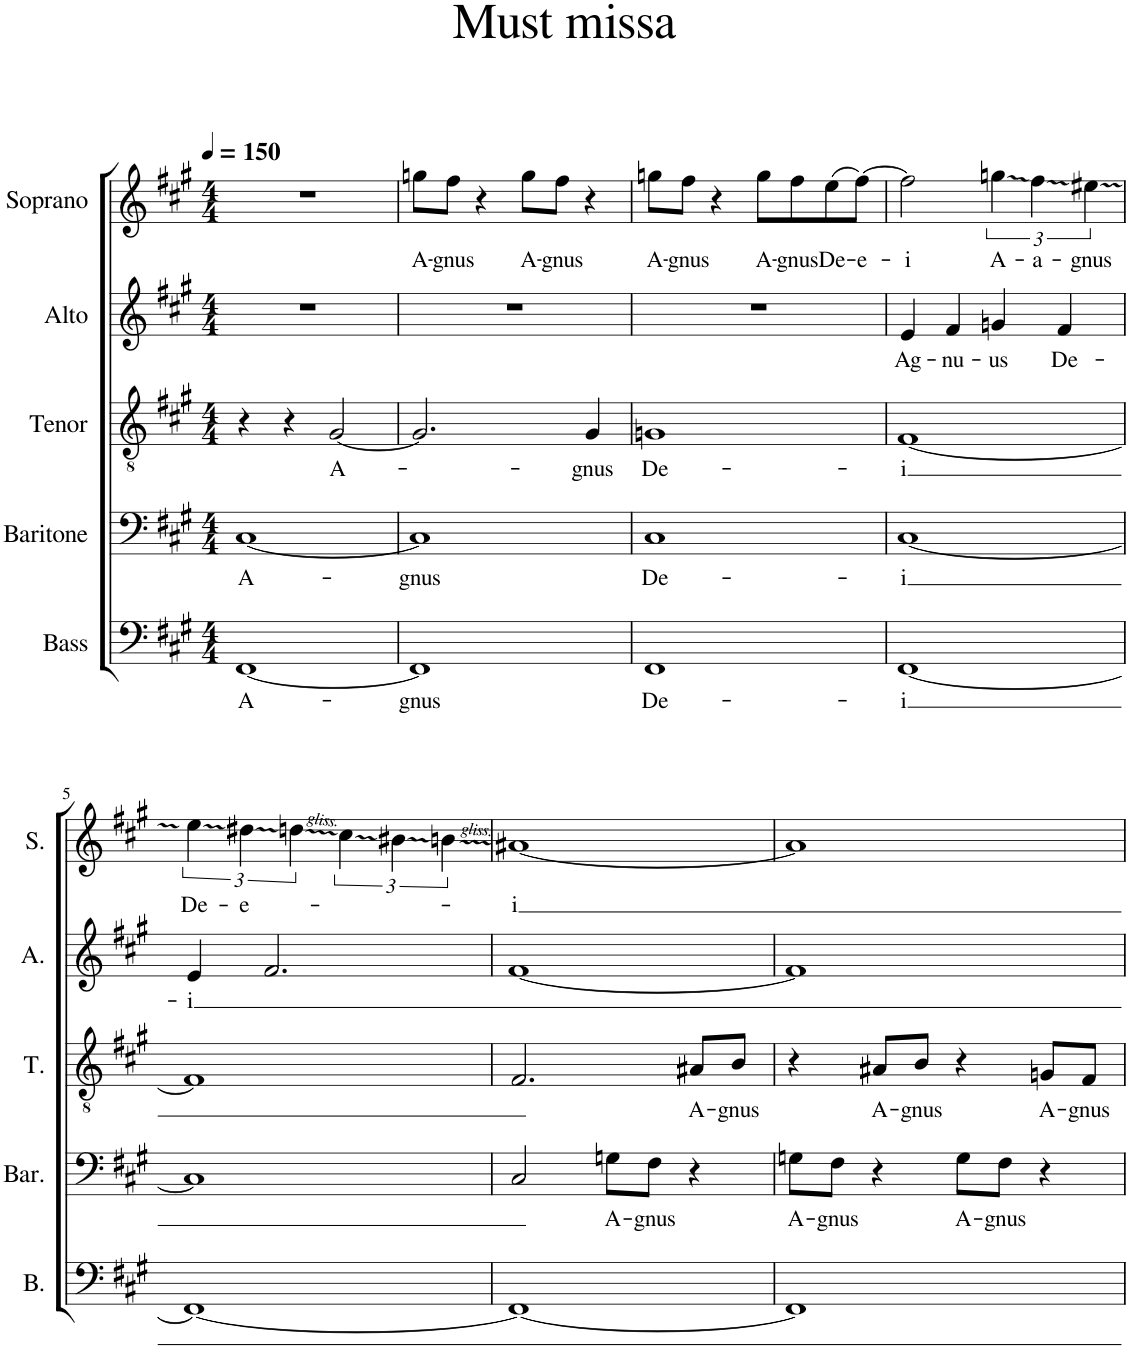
**kern	**text	**kern	**text	**kern	**text	**kern	**text	**kern	**text
*part5	*part5	*part4	*part4	*part3	*part3	*part2	*part2	*part1	*part1
*staff5	*staff5	*staff4	*staff4	*staff3	*staff3	*staff2	*staff2	*staff1	*staff1
*I"Bass	*	*I"Baritone	*	*I"Tenor	*	*I"Alto	*	*I"Soprano	*
*I'B.	*	*I'Bar.	*	*I'T.	*	*I'A.	*	*I'S.	*
*clefF4	*	*clefF4	*	*clefGv2	*	*clefG2	*	*clefG2	*
*	*	*	*	*	*	*Trd1c2	*	*	*
*k[f#c#g#]	*	*k[f#c#g#]	*	*k[f#c#g#]	*	*k[f#c#g#]	*	*k[f#c#g#]	*
*M4/4	*	*M4/4	*	*M4/4	*	*M4/4	*	*M4/4	*
*MM150	*	*MM150	*	*MM150	*	*MM150	*	*MM150	*
=1	=1	=1	=1	=1	=1	=1	=1	=1	=1
!	!LO:LY:b	!	!LO:LY:b	!	!	!	!	!	!
[1FF#	A-	[1C#	A-	4r	.	1r	.	1r	.
.	.	.	.	4r	.	.	.	.	.
!	!	!	!	!	!LO:LY:b	!	!	!	!
.	.	.	.	[2G#/	A-	.	.	.	.
=2	=2	=2	=2	=2	=2	=2	=2	=2	=2
!	!LO:LY:b	!	!LO:LY:b	!	!	!	!	!	!LO:LY:b
1FF#]	-gnus	1C#]	-gnus	2.G#/]	.	1r	.	8ggn\L	A-
!	!	!	!	!	!	!	!	!	!LO:LY:b
.	.	.	.	.	.	.	.	8ff#\J	-gnus
.	.	.	.	.	.	.	.	4r	.
!	!	!	!	!	!	!	!	!	!LO:LY:b
.	.	.	.	.	.	.	.	8gg\L	A-
!	!	!	!	!	!	!	!	!	!LO:LY:b
.	.	.	.	.	.	.	.	8ff#\J	-gnus
!	!	!	!	!	!LO:LY:b	!	!	!	!
.	.	.	.	4G#/	-gnus	.	.	4r	.
=3	=3	=3	=3	=3	=3	=3	=3	=3	=3
!	!LO:LY:b	!	!LO:LY:b	!	!LO:LY:b	!	!	!	!LO:LY:b
1FF#	De-	1C#	De-	1Gn	De-	1r	.	8ggn\L	A-
!	!	!	!	!	!	!	!	!	!LO:LY:b
.	.	.	.	.	.	.	.	8ff#\J	-gnus
.	.	.	.	.	.	.	.	4r	.
!	!	!	!	!	!	!	!	!	!LO:LY:b
.	.	.	.	.	.	.	.	8gg\L	A-
!	!	!	!	!	!	!	!	!	!LO:LY:b
.	.	.	.	.	.	.	.	8ff#\	-gnus
!	!	!	!	!	!	!	!	!	!LO:LY:b
.	.	.	.	.	.	.	.	(8ee\	De-
!	!	!	!	!	!	!	!	!	!LO:LY:b
.	.	.	.	.	.	.	.	[8ff#\J)	-e-
=4	=4	=4	=4	=4	=4	=4	=4	=4	=4
!	!LO:LY:b	!	!LO:LY:b	!	!LO:LY:b	!	!LO:LY:b	!	!LO:LY:b
[1FF#	-i	[1C#	-i	[1F#	-i	4e/	Ag-	2ff#\]	-i
!	!	!	!	!	!	!	!LO:LY:b	!	!
.	.	.	.	.	.	4f#/	-nu-	.	.
!	!	!	!	!	!	!	!LO:LY:b	!	!LO:LY:b
.	.	.	.	.	.	4gn/	-us	6ggn\	A-
!	!	!	!	!	!	!	!	!	!LO:LY:b
.	.	.	.	.	.	.	.	6ff#\	-a-
!	!	!	!	!	!	!	!LO:LY:b	!	!
.	.	.	.	.	.	4f#/	De-	.	.
!	!	!	!	!	!	!	!	!	!LO:LY:b
.	.	.	.	.	.	.	.	6ee#X\	-gnus
!!LO:LB:g=z
=5	=5	=5	=5	=5	=5	=5	=5	=5	=5
!	!	!	!	!	!	!	!LO:LY:b	!	!LO:LY:b
1FF#_	.	1C#]	.	1F#]	.	4e/	-i	6ee\	De-
!	!	!	!	!	!	!	!	!	!LO:LY:b
.	.	.	.	.	.	.	.	6dd#X\	-e-
.	.	.	.	.	.	2.f#/	.	.	.
.	.	.	.	.	.	.	.	6ddn\	.
.	.	.	.	.	.	.	.	6cc#\	.
.	.	.	.	.	.	.	.	6b#X\	.
.	.	.	.	.	.	.	.	6bn\	.
=6	=6	=6	=6	=6	=6	=6	=6	=6	=6
!	!	!	!	!	!	!	!	!	!LO:LY:b
1FF#_	.	2C#/	.	2.F#/	.	[1f#	.	[1a#X	-i
!	!	!	!LO:LY:b	!	!	!	!	!	!
.	.	8Gn\L	A-	.	.	.	.	.	.
!	!	!	!LO:LY:b	!	!	!	!	!	!
.	.	8F#\J	-gnus	.	.	.	.	.	.
!	!	!	!	!	!LO:LY:b	!	!	!	!
.	.	4r	.	8A#X/L	A-	.	.	.	.
!	!	!	!	!	!LO:LY:b	!	!	!	!
.	.	.	.	8B/J	-gnus	.	.	.	.
=7	=7	=7	=7	=7	=7	=7	=7	=7	=7
!	!	!	!LO:LY:b	!	!	!	!	!	!
1FF#]	.	8Gn\L	A-	4r	.	1f#]	.	1a#]	.
!	!	!	!LO:LY:b	!	!	!	!	!	!
.	.	8F#\J	-gnus	.	.	.	.	.	.
!	!	!	!	!	!LO:LY:b	!	!	!	!
.	.	4r	.	8A#X/L	A-	.	.	.	.
!	!	!	!	!	!LO:LY:b	!	!	!	!
.	.	.	.	8B/J	-gnus	.	.	.	.
!	!	!	!LO:LY:b	!	!	!	!	!	!
.	.	8G\L	A-	4r	.	.	.	.	.
!	!	!	!LO:LY:b	!	!	!	!	!	!
.	.	8F#\J	-gnus	.	.	.	.	.	.
!	!	!	!	!	!LO:LY:b	!	!	!	!
.	.	4r	.	8Gn/L	A-	.	.	.	.
!	!	!	!	!	!LO:LY:b	!	!	!	!
.	.	.	.	8F#/J	-gnus	.	.	.	.
=	=	=	=	=	=	=	=	=	=
*-	*-	*-	*-	*-	*-	*-	*-	*-	*-
